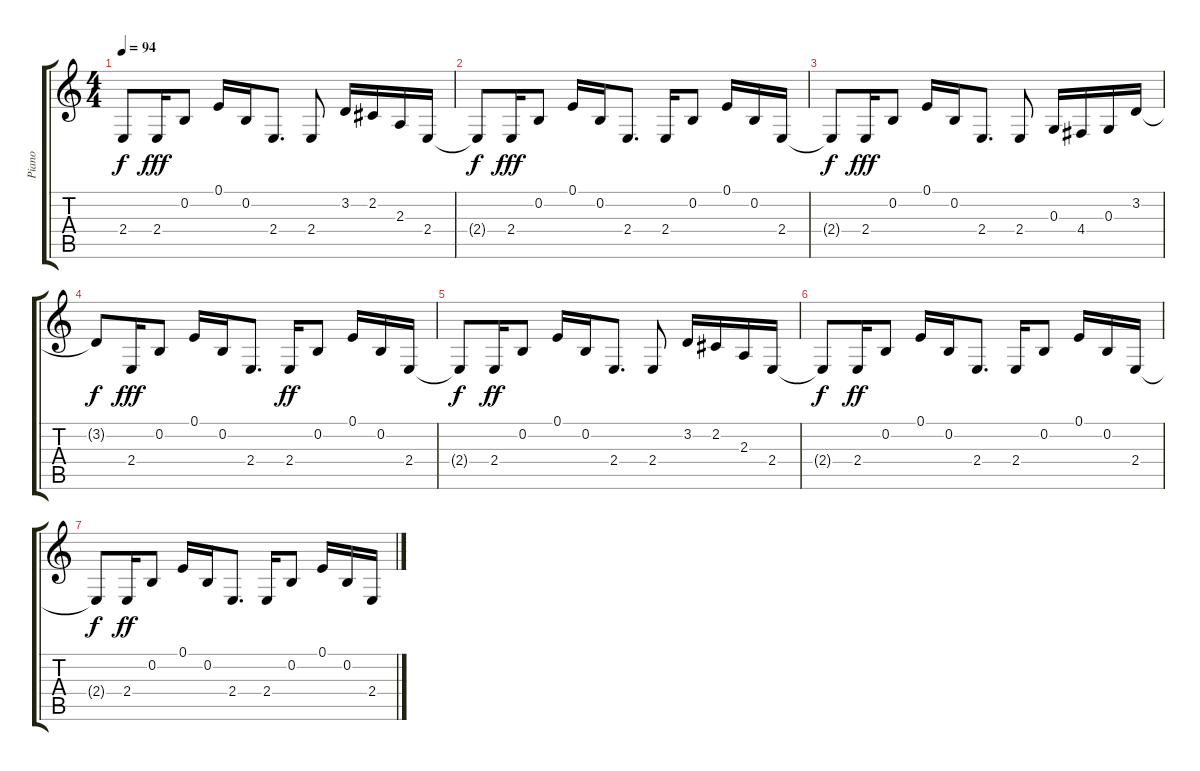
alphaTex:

\track ("Piano" "Piano") {instrument acousticgrandpiano}
\staff {score tabs}
\tuning (E4 B3 G3 D3 A2 E2) {hide}
\ts (4 4)
\tempo 94
\clef g2
\ks c
2.4{t}.8{dy f} 2.4.16{dy fff volume 10} 0.2.8{volume 10} 0.1.16{volume 10} 0.2.16{volume 10} 2.4.8{d volume 10} 2.4.8{volume 9} 3.2.16{volume 9} 2.2.16{volume 9} 2.3.16{volume 9} 2.4.16 |
2.4{t}.8{dy f} 2.4.16{dy fff volume 9} 0.2.8{volume 8} 0.1.16{volume 8} 0.2.16 2.4.8{d volume 8} 2.4.16{volume 8} 0.2.8{volume 8} 0.1.16{volume 8} 0.2.16{volume 8} 2.4.16{volume 7} |
2.4{t}.8{dy f} 2.4.16{dy fff volume 7} 0.2.8{volume 7} 0.1.16{volume 7} 0.2.16{volume 7} 2.4.8{d volume 7} 2.4.8{volume 6} 0.3.16{volume 6} 4.4.16{volume 6} 0.3.16{volume 6} 3.2.16 |
3.2{t}.8{dy f} 2.4.16{dy fff volume 6} 0.2.8{volume 6} 0.1.16{volume 5} 0.2.16 2.4.8{d volume 5} 2.4.16{dy ff volume 5} 0.2.8{volume 5} 0.1.16{volume 5} 0.2.16{volume 5} 2.4.16{volume 4} |
2.4{t}.8{dy f} 2.4.16{dy ff volume 4} 0.2.8{volume 4} 0.1.16{volume 4} 0.2.16{volume 4} 2.4.8{d volume 4} 2.4.8{volume 4} 3.2.16{volume 3} 2.2.16{volume 3} 2.3.16{volume 3} 2.4.16 |
2.4{t}.8{dy f} 2.4.16{dy ff volume 3} 0.2.8{volume 3} 0.1.16{volume 2} 0.2.16 2.4.8{d volume 2} 2.4.16{volume 2} 0.2.8{volume 2} 0.1.16{volume 2} 0.2.16{volume 2} 2.4.16{volume 2} |
2.4{t}.8{dy f} 2.4.16{dy ff volume 1} 0.2.8{volume 1} 0.1.16{volume 1} 0.2.16{volume 1} 2.4.8{d volume 1} 2.4.16{volume 1} 0.2.8 0.1.16{volume 0} 0.2.16{volume 0} 2.4.16
